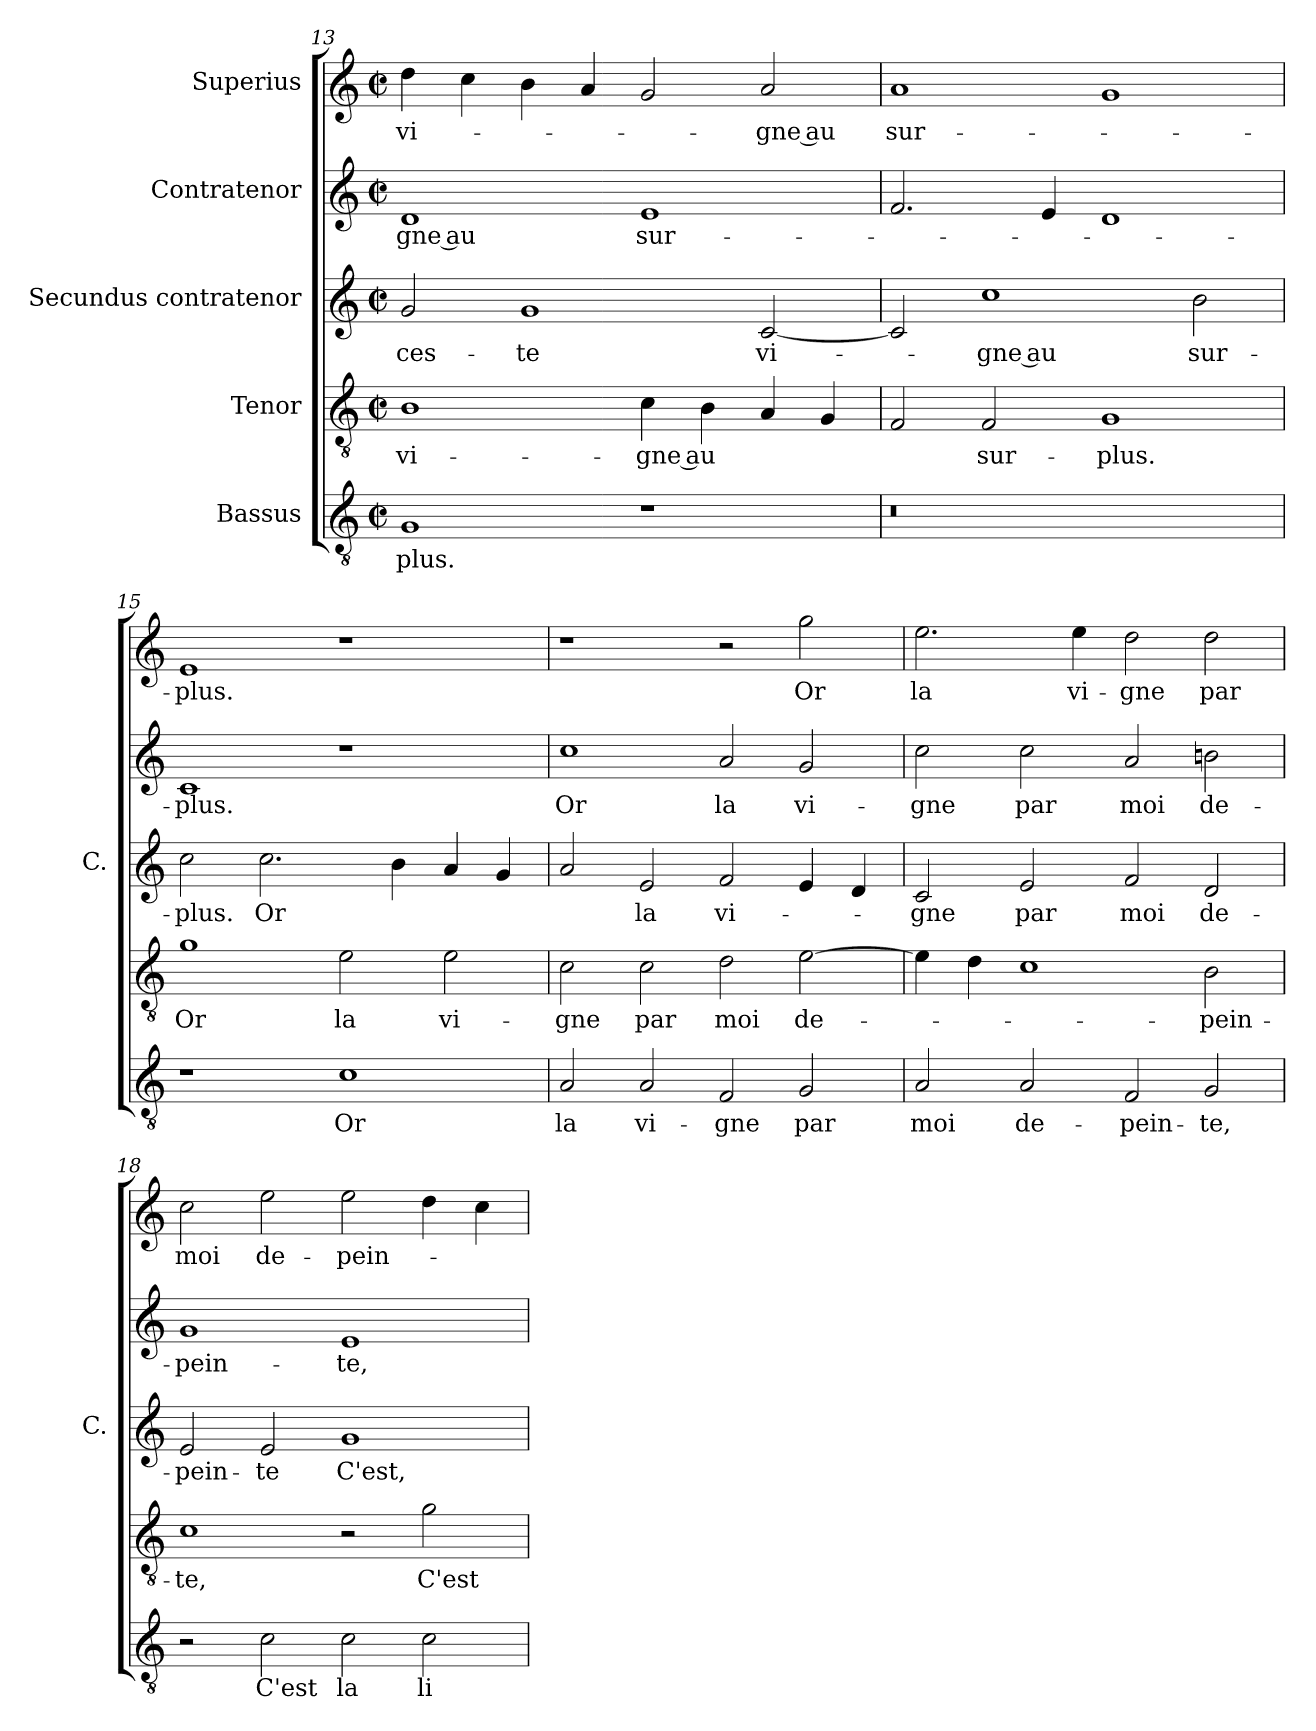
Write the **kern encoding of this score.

**kern	**text	**kern	**text	**kern	**text	**kern	**text	**kern	**text
*part5	*part5	*part4	*part4	*part3	*part3	*part2	*part2	*part1	*part1
*staff5	*staff5	*staff4	*staff4	*staff3	*staff3	*staff2	*staff2	*staff1	*staff1
*I"Bassus	*	*I"Tenor	*	*I"Secundus  contratenor	*	*I"Contratenor	*	*I"Superius	*
*	*	*	*	*I'C.	*	*	*	*	*
!!LO:PB:g=z
*clefGv2	*	*clefGv2	*	*clefG2	*	*clefG2	*	*clefG2	*
*k[]	*	*k[]	*	*k[]	*	*k[]	*	*k[]	*
*C:	*	*C:	*	*C:	*	*C:	*	*C:	*
*M2/2	*	*M2/2	*	*M2/2	*	*M2/2	*	*M2/2	*
*met(c|)	*	*met(c|)	*	*met(c|)	*	*met(c|)	*	*met(c|)	*
=13	=13	=13	=13	=13	=13	=13	=13	=13	=13
1G/	-plus.	1B\	vi-	2g/	ces-	1d/	-gne au	4dd\	vi-
.	.	.	.	.	.	.	.	4cc\	.
.	.	.	.	1g/	-te	.	.	4b\	.
.	.	.	.	.	.	.	.	4a/	.
1r	.	4c\	-gne au	.	.	1e/	sur-	2g/	.
.	.	4B\	.	.	.	.	.	.	.
.	.	4A/	.	[2c/	vi-	.	.	2a/	-gne au
.	.	4G/	.	.	.	.	.	.	.
=14	=14	=14	=14	=14	=14	=14	=14	=14	=14
!LO:N:vis=0	!	!	!	!	!	!	!	!	!
1r	.	2F/	.	2c/]	.	2.f/	.	1a/	sur-
.	.	2F/	sur-	1cc\	-gne au	.	.	.	.
.	.	.	.	.	.	4e/	.	.	.
1ryy	.	1G/	-plus.	.	.	1d/	.	1g/	.
.	.	.	.	2b\	sur-	.	.	.	.
=15	=15	=15	=15	=15	=15	=15	=15	=15	=15
1r	.	1g\	Or	2cc\	-plus.	1c/	-plus.	1e/	-plus.
.	.	.	.	2.cc\	Or	.	.	.	.
1c\	Or	2e\	la	.	.	1r	.	1r	.
.	.	.	.	4b\	.	.	.	.	.
.	.	2e\	vi-	4a/	.	.	.	.	.
.	.	.	.	4g/	.	.	.	.	.
=16	=16	=16	=16	=16	=16	=16	=16	=16	=16
2A/	la	2c\	-gne	2a/	.	1cc\	Or	1r	.
2A/	vi-	2c\	par	2e/	la	.	.	.	.
2F/	-gne	2d\	moi	2f/	vi-	2a/	la	2r	.
2G/	par	[2e\	de-	4e/	.	2g/	vi-	2gg\	Or
.	.	.	.	4d/	.	.	.	.	.
=17	=17	=17	=17	=17	=17	=17	=17	=17	=17
2A/	moi	4e\]	.	2c/	-gne	2cc\	-gne	2.ee\	la
.	.	4d\	.	.	.	.	.	.	.
2A/	de-	1c\	.	2e/	par	2cc\	par	.	.
.	.	.	.	.	.	.	.	4ee\	vi-
2F/	-pein-	.	.	2f/	moi	2a/	moi	2dd\	-gne
2G/	-te,	2B\	-pein-	2d/	de-	2bn\	de-	2dd\	par
!!LO:LB:g=z
=18	=18	=18	=18	=18	=18	=18	=18	=18	=18
2r	.	1c\	-te,	2e/	-pein-	1g/	-pein-	2cc\	moi
2c\	C'est	.	.	2e/	-te	.	.	2ee\	de-
2c\	la	2r	.	1g/	C'est,	1e/	-te,	2ee\	-pein-
2c\	li-	2g\	C'est	.	.	.	.	4dd\	.
.	.	.	.	.	.	.	.	4cc\	.
=	=	=	=	=	=	=	=	=	=
*-	*-	*-	*-	*-	*-	*-	*-	*-	*-
